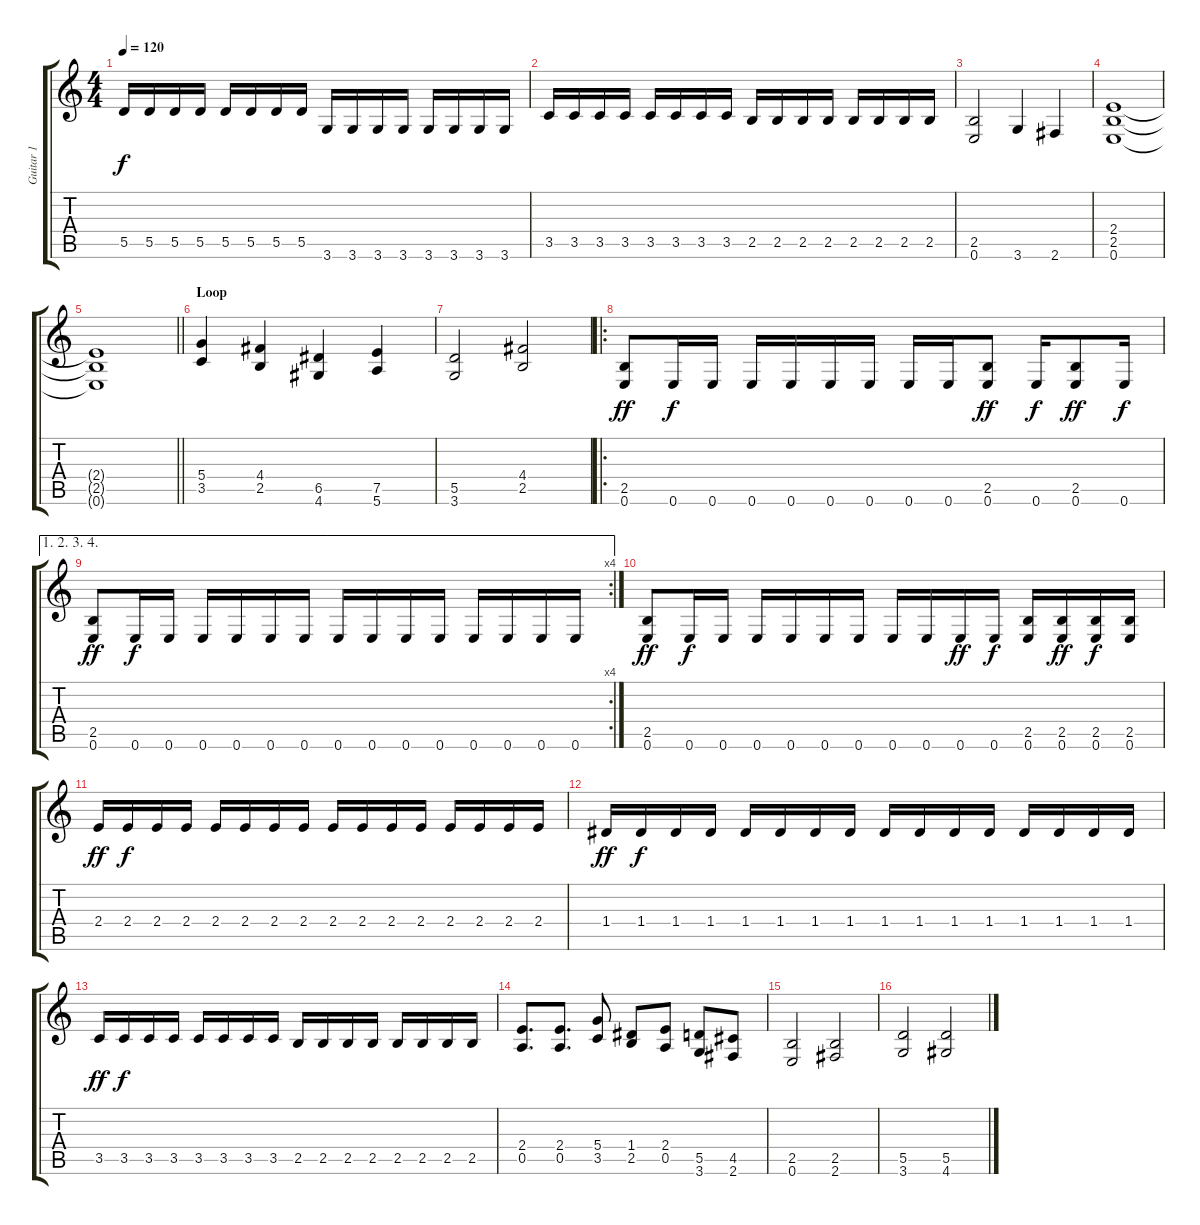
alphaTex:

\track ("Guitar 1" "Guitar 1") {instrument distortionguitar}
\staff {score tabs}
\tuning (E4 B3 G3 D3 A2 E2) {hide}
\ts (4 4)
\tempo 120
\clef g2
\ks c
5.5.16{dy f} 5.5.16 5.5.16 5.5.16 5.5.16 5.5.16 5.5.16 5.5.16 3.6.16 3.6.16 3.6.16 3.6.16 3.6.16 3.6.16 3.6.16 3.6.16 |
3.5.16 3.5.16 3.5.16 3.5.16 3.5.16 3.5.16 3.5.16 3.5.16 2.5.16 2.5.16 2.5.16 2.5.16 2.5.16 2.5.16 2.5.16 2.5.16 |
(2.5 0.6).2 3.6.4 2.6.4 |
(2.4 2.5 0.6).1 |
\barLineRight lightlight
(2.4{t} 2.5{t} 0.6{t}).1 |
\section ("" "Loop")
(5.4 3.5).4 (4.4 2.5).4 (6.5 4.6).4 (7.5 5.6).4 |
(5.5 3.6).2 (4.4 2.5).2 |
\ro
(2.5 0.6).8{dy ff} 0.6.16{dy f} 0.6.16 0.6.16 0.6.16 0.6.16 0.6.16 0.6.16 0.6.16 (2.5 0.6).8{dy ff} 0.6.16{dy f} (2.5 0.6).8{dy ff} 0.6.16{dy f} |
\ae (1 2 3 4)
\rc 4
(2.5 0.6).8{dy ff} 0.6.16{dy f} 0.6.16 0.6.16 0.6.16 0.6.16 0.6.16 0.6.16 0.6.16 0.6.16 0.6.16 0.6.16 0.6.16 0.6.16 0.6.16 |
(2.5 0.6).8{dy ff} 0.6.16{dy f} 0.6.16 0.6.16 0.6.16 0.6.16 0.6.16 0.6.16 0.6.16 0.6.16{dy ff} 0.6.16{dy f} (2.5 0.6).16 (2.5 0.6).16{dy ff} (2.5 0.6).16{dy f} (2.5 0.6).16 |
2.4.16{dy ff} 2.4.16{dy f} 2.4.16 2.4.16 2.4.16 2.4.16 2.4.16 2.4.16 2.4.16 2.4.16 2.4.16 2.4.16 2.4.16 2.4.16 2.4.16 2.4.16 |
1.4.16{dy ff} 1.4.16{dy f} 1.4.16 1.4.16 1.4.16 1.4.16 1.4.16 1.4.16 1.4.16 1.4.16 1.4.16 1.4.16 1.4.16 1.4.16 1.4.16 1.4.16 |
3.5.16{dy ff} 3.5.16{dy f} 3.5.16 3.5.16 3.5.16 3.5.16 3.5.16 3.5.16 2.5.16 2.5.16 2.5.16 2.5.16 2.5.16 2.5.16 2.5.16 2.5.16 |
(2.4 0.5).8{d} (2.4 0.5).8{d} (5.4 3.5).8 (1.4 2.5).8 (2.4 0.5).8 (5.5 3.6).8 (4.5 2.6).8 |
(2.5 0.6).2 (2.5 2.6).2 |
(5.5 3.6).2 (5.5 4.6).2
